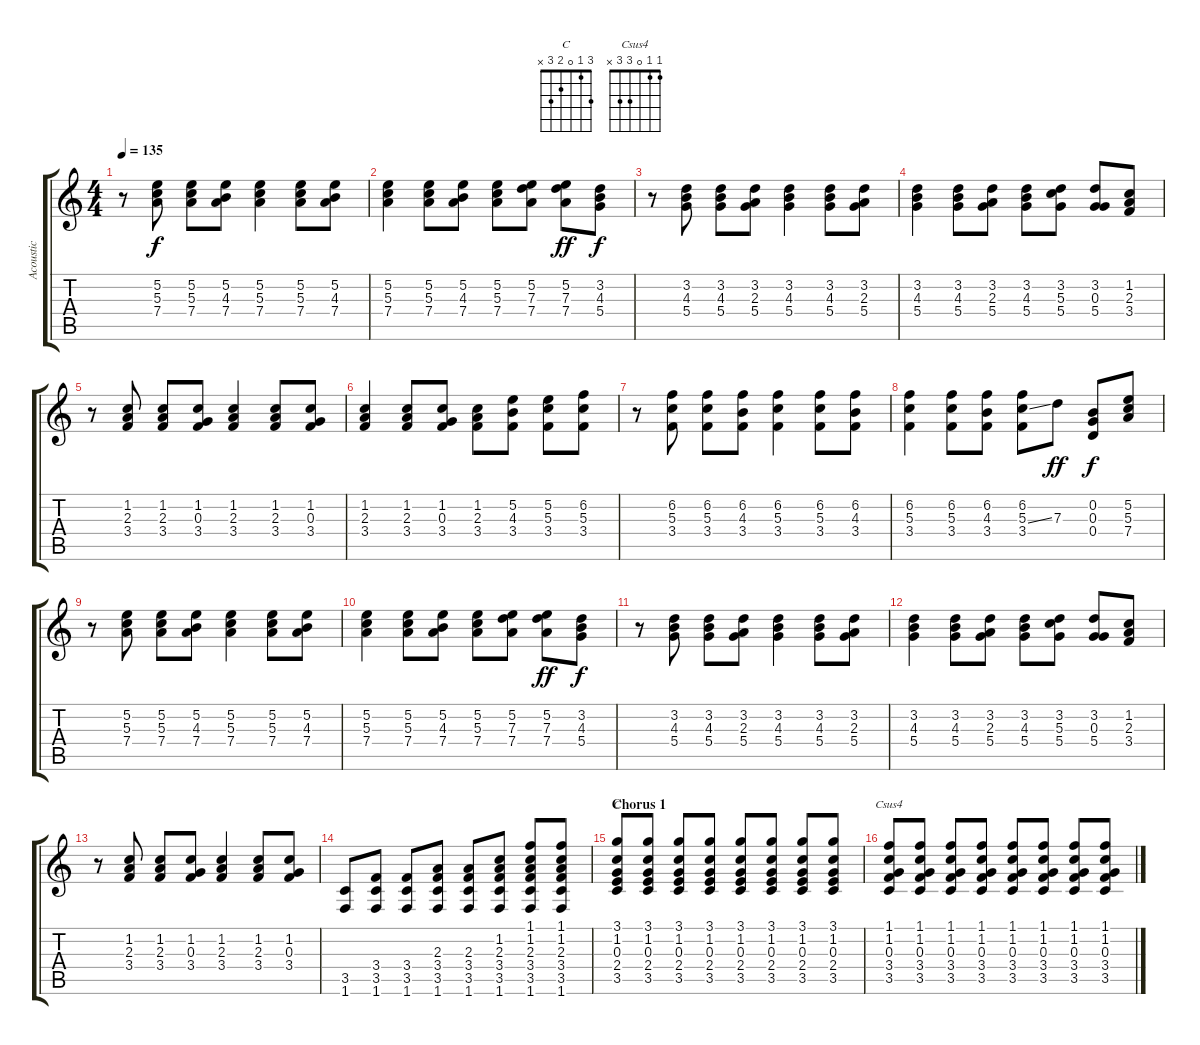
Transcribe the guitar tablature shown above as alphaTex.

\track ("Acoustic" "Acoustic") {instrument acousticguitarnylon}
\staff {score tabs}
\tuning (E4 B3 G3 D3 A2 E2) {hide}
\chord ("C" 3 1 0 2 3 x)
\chord ("Csus4" 1 1 0 3 3 x)
\ts (4 4)
\tempo 135
\clef g2
\ks c
r.8{dy f} (5.2 5.3 7.4).8 (5.2 5.3 7.4).8 (5.2 4.3 7.4).8 (5.2 5.3 7.4).4 (5.2 5.3 7.4).8 (5.2 4.3 7.4).8 |
(5.2 5.3 7.4).4 (5.2 5.3 7.4).8 (5.2 4.3 7.4).8 (5.2 5.3 7.4).8 (5.2 7.3 7.4).8 (5.2 7.3 7.4).8{dy ff} (3.2 4.3 5.4).8{dy f} |
r.8 (3.2 4.3 5.4).8 (3.2 4.3 5.4).8 (3.2 2.3 5.4).8 (3.2 4.3 5.4).4 (3.2 4.3 5.4).8 (3.2 2.3 5.4).8 |
(3.2 4.3 5.4).4 (3.2 4.3 5.4).8 (3.2 2.3 5.4).8 (3.2 4.3 5.4).8 (3.2 5.3 5.4).8 (3.2 0.3 5.4).8 (1.2 2.3 3.4).8 |
r.8 (1.2 2.3 3.4).8 (1.2 2.3 3.4).8 (1.2 0.3 3.4).8 (1.2 2.3 3.4).4 (1.2 2.3 3.4).8 (1.2 0.3 3.4).8 |
(1.2 2.3 3.4).4 (1.2 2.3 3.4).8 (1.2 0.3 3.4).8 (1.2 2.3 3.4).8 (5.2 4.3 3.4).8 (5.2 5.3 3.4).8 (6.2 5.3 3.4).8 |
r.8 (6.2 5.3 3.4).8 (6.2 5.3 3.4).8 (6.2 4.3 3.4).8 (6.2 5.3 3.4).4 (6.2 5.3 3.4).8 (6.2 4.3 3.4).8 |
(6.2 5.3 3.4).4 (6.2 5.3 3.4).8 (6.2 4.3 3.4).8 (6.2 5.3{ss} 3.4).8 7.3.8{dy ff} (0.2 0.3 0.4).8{dy f} (5.2 5.3 7.4).8 |
r.8 (5.2 5.3 7.4).8 (5.2 5.3 7.4).8 (5.2 4.3 7.4).8 (5.2 5.3 7.4).4 (5.2 5.3 7.4).8 (5.2 4.3 7.4).8 |
(5.2 5.3 7.4).4 (5.2 5.3 7.4).8 (5.2 4.3 7.4).8 (5.2 5.3 7.4).8 (5.2 7.3 7.4).8 (5.2 7.3 7.4).8{dy ff} (3.2 4.3 5.4).8{dy f} |
r.8 (3.2 4.3 5.4).8 (3.2 4.3 5.4).8 (3.2 2.3 5.4).8 (3.2 4.3 5.4).4 (3.2 4.3 5.4).8 (3.2 2.3 5.4).8 |
(3.2 4.3 5.4).4 (3.2 4.3 5.4).8 (3.2 2.3 5.4).8 (3.2 4.3 5.4).8 (3.2 5.3 5.4).8 (3.2 0.3 5.4).8 (1.2 2.3 3.4).8 |
r.8 (1.2 2.3 3.4).8 (1.2 2.3 3.4).8 (1.2 0.3 3.4).8 (1.2 2.3 3.4).4 (1.2 2.3 3.4).8 (1.2 0.3 3.4).8 |
(3.5 1.6).8 (3.4 3.5 1.6).8 (3.4 3.5 1.6).8 (2.3 3.4 3.5 1.6).8 (2.3 3.4 3.5 1.6).8 (1.2 2.3 3.4 3.5 1.6).8 (1.1 1.2 2.3 3.4 3.5 1.6).8 (1.1 1.2 2.3 3.4 3.5 1.6).8 |
\section ("" "Chorus 1")
(3.1 1.2 0.3 2.4 3.5).8{ch "C"} (3.1 1.2 0.3 2.4 3.5).8 (3.1 1.2 0.3 2.4 3.5).8 (3.1 1.2 0.3 2.4 3.5).8 (3.1 1.2 0.3 2.4 3.5).8 (3.1 1.2 0.3 2.4 3.5).8 (3.1 1.2 0.3 2.4 3.5).8 (3.1 1.2 0.3 2.4 3.5).8 |
(1.1 1.2 0.3 3.4 3.5).8{ch "Csus4"} (1.1 1.2 0.3 3.4 3.5).8 (1.1 1.2 0.3 3.4 3.5).8 (1.1 1.2 0.3 3.4 3.5).8 (1.1 1.2 0.3 3.4 3.5).8 (1.1 1.2 0.3 3.4 3.5).8 (1.1 1.2 0.3 3.4 3.5).8 (1.1 1.2 0.3 3.4 3.5).8
